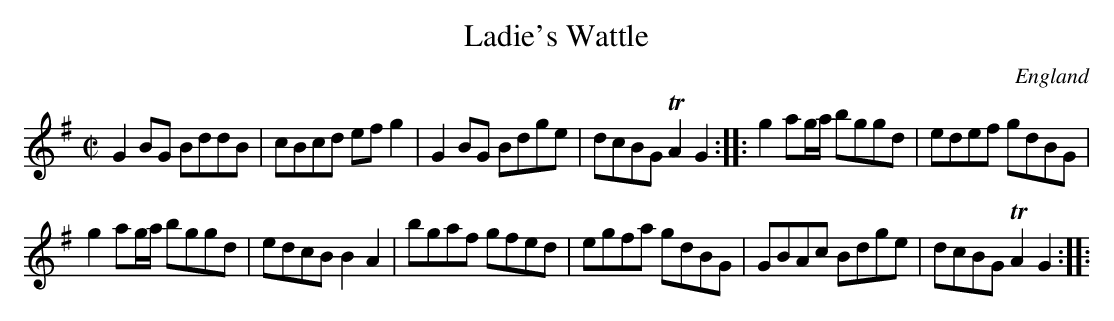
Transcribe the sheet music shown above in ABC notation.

X:1
T:Ladie's Wattle
L:1/8
M:C|
O:England
K:G
G2BG BddB | cBcd efg2 | G2BG Bdge | dcBG TA2G2 :: \
g2 ag/a/ bggd | edef gdBG |
g2 ag/a/ bggd | edcB B2A2 | bgaf gfed | egfa gdBG |\
GBAc Bdge | dcBG TA2 G2 ::
